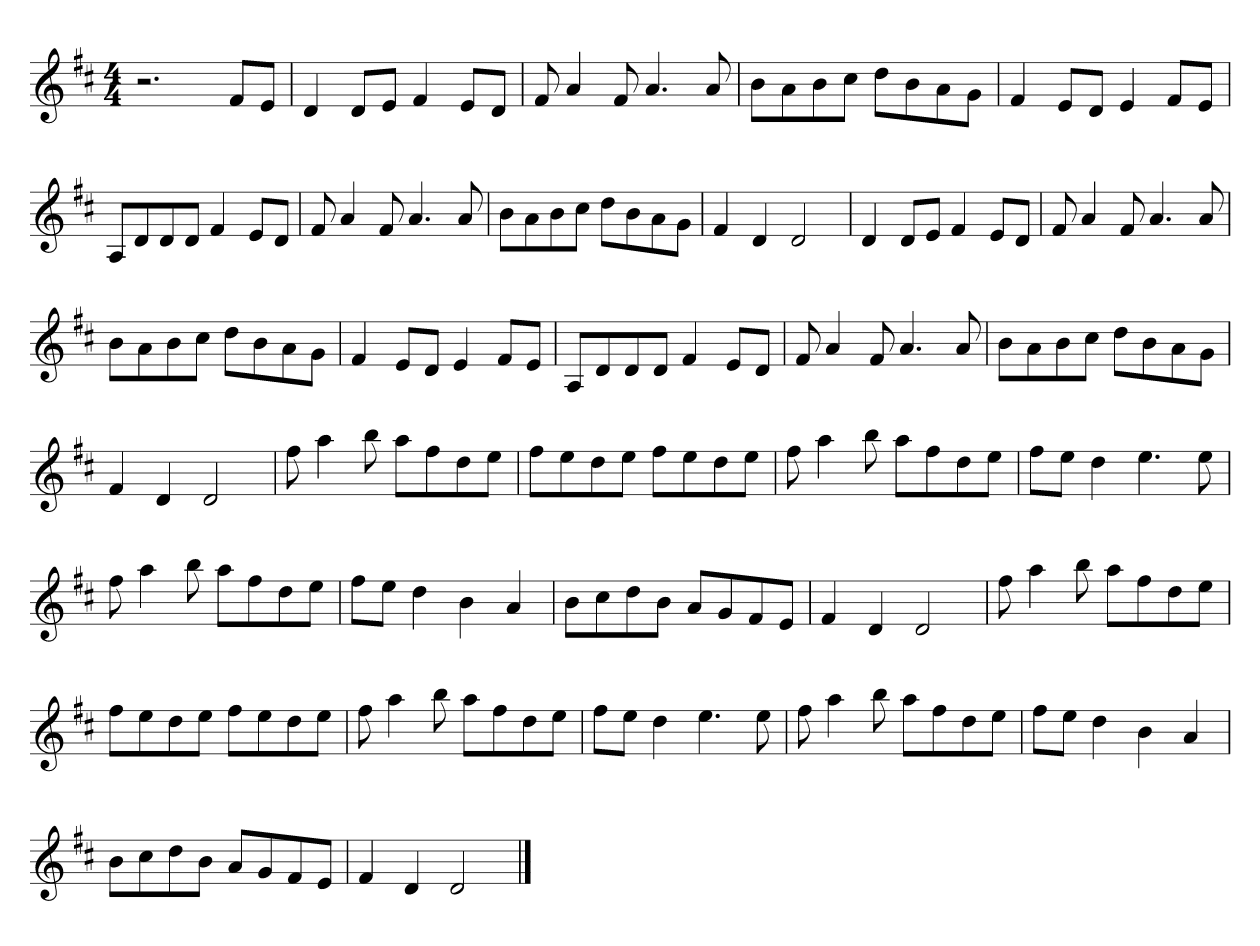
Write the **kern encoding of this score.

**kern
*part1
*staff1
*clefG2
*k[f#c#]
*M4/4
=
2.r
8f#/L
8e/J
=
4d/
8d/L
8e/J
4f#/
8e/L
8d/J
=
8f#/
4a/
8f#/
4.a/
8a/
=
8b\L
8a\
8b\
8cc#\J
8dd\L
8b\
8a\
8g\J
=
4f#/
8e/L
8d/J
4e/
8f#/L
8e/J
=
8A/L
8d/
8d/
8d/J
4f#/
8e/L
8d/J
=
8f#/
4a/
8f#/
4.a/
8a/
=
8b\L
8a\
8b\
8cc#\J
8dd\L
8b\
8a\
8g\J
=
4f#/
4d/
2d/
=
4d/
8d/L
8e/J
4f#/
8e/L
8d/J
=
8f#/
4a/
8f#/
4.a/
8a/
=
8b\L
8a\
8b\
8cc#\J
8dd\L
8b\
8a\
8g\J
=
4f#/
8e/L
8d/J
4e/
8f#/L
8e/J
=
8A/L
8d/
8d/
8d/J
4f#/
8e/L
8d/J
=
8f#/
4a/
8f#/
4.a/
8a/
=
8b\L
8a\
8b\
8cc#\J
8dd\L
8b\
8a\
8g\J
=
4f#/
4d/
2d/
=
8ff#\
4aa\
8bb\
8aa\L
8ff#\
8dd\
8ee\J
=
8ff#\L
8ee\
8dd\
8ee\J
8ff#\L
8ee\
8dd\
8ee\J
=
8ff#\
4aa\
8bb\
8aa\L
8ff#\
8dd\
8ee\J
=
8ff#\L
8ee\J
4dd\
4.ee\
8ee\
=
8ff#\
4aa\
8bb\
8aa\L
8ff#\
8dd\
8ee\J
=
8ff#\L
8ee\J
4dd\
4b\
4a/
=
8b\L
8cc#\
8dd\
8b\J
8a/L
8g/
8f#/
8e/J
=
4f#/
4d/
2d/
=
8ff#\
4aa\
8bb\
8aa\L
8ff#\
8dd\
8ee\J
=
8ff#\L
8ee\
8dd\
8ee\J
8ff#\L
8ee\
8dd\
8ee\J
=
8ff#\
4aa\
8bb\
8aa\L
8ff#\
8dd\
8ee\J
=
8ff#\L
8ee\J
4dd\
4.ee\
8ee\
=
8ff#\
4aa\
8bb\
8aa\L
8ff#\
8dd\
8ee\J
=
8ff#\L
8ee\J
4dd\
4b\
4a/
=
8b\L
8cc#\
8dd\
8b\J
8a/L
8g/
8f#/
8e/J
=
4f#/
4d/
2d/
==
*-
